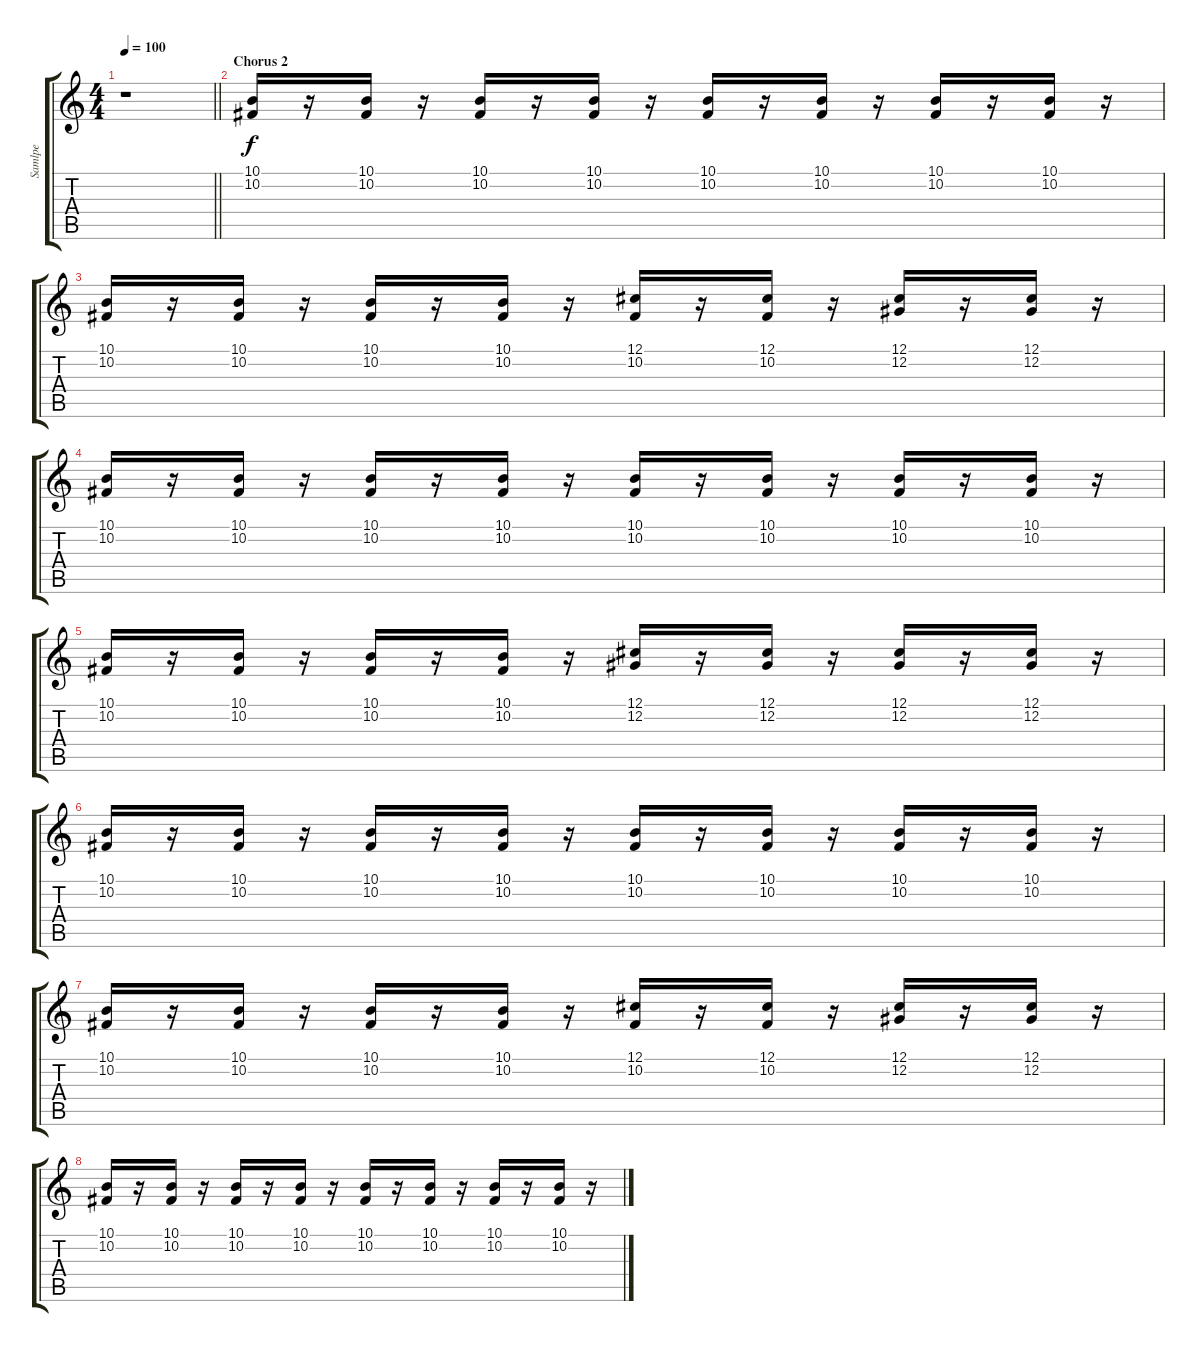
\track ("Samlpe" "Samlpe") {instrument lead2sawtooth}
\staff {score tabs}
\tuning (Db4 Ab3 E3 B2 Gb2 B1) {hide}
\ts (4 4)
\tempo 100
\clef g2
\barLineRight lightlight
\ks c
r.1{dy f} |
\section ("" "Chorus 2")
(10.1 10.2).16 r.16 (10.1 10.2).16 r.16 (10.1 10.2).16 r.16 (10.1 10.2).16 r.16 (10.1 10.2).16 r.16 (10.1 10.2).16 r.16 (10.1 10.2).16 r.16 (10.1 10.2).16 r.16 |
(10.1 10.2).16 r.16 (10.1 10.2).16 r.16 (10.1 10.2).16 r.16 (10.1 10.2).16 r.16 (12.1 10.2).16 r.16 (12.1 10.2).16 r.16 (12.1 12.2).16 r.16 (12.1 12.2).16 r.16 |
(10.1 10.2).16 r.16 (10.1 10.2).16 r.16 (10.1 10.2).16 r.16 (10.1 10.2).16 r.16 (10.1 10.2).16 r.16 (10.1 10.2).16 r.16 (10.1 10.2).16 r.16 (10.1 10.2).16 r.16 |
(10.1 10.2).16 r.16 (10.1 10.2).16 r.16 (10.1 10.2).16 r.16 (10.1 10.2).16 r.16 (12.1 12.2).16 r.16 (12.1 12.2).16 r.16 (12.1 12.2).16 r.16 (12.1 12.2).16 r.16 |
(10.1 10.2).16 r.16 (10.1 10.2).16 r.16 (10.1 10.2).16 r.16 (10.1 10.2).16 r.16 (10.1 10.2).16 r.16 (10.1 10.2).16 r.16 (10.1 10.2).16 r.16 (10.1 10.2).16 r.16 |
(10.1 10.2).16 r.16 (10.1 10.2).16 r.16 (10.1 10.2).16 r.16 (10.1 10.2).16 r.16 (12.1 10.2).16 r.16 (12.1 10.2).16 r.16 (12.1 12.2).16 r.16 (12.1 12.2).16 r.16 |
(10.1 10.2).16 r.16 (10.1 10.2).16 r.16 (10.1 10.2).16 r.16 (10.1 10.2).16 r.16 (10.1 10.2).16 r.16 (10.1 10.2).16 r.16 (10.1 10.2).16 r.16 (10.1 10.2).16 r.16
